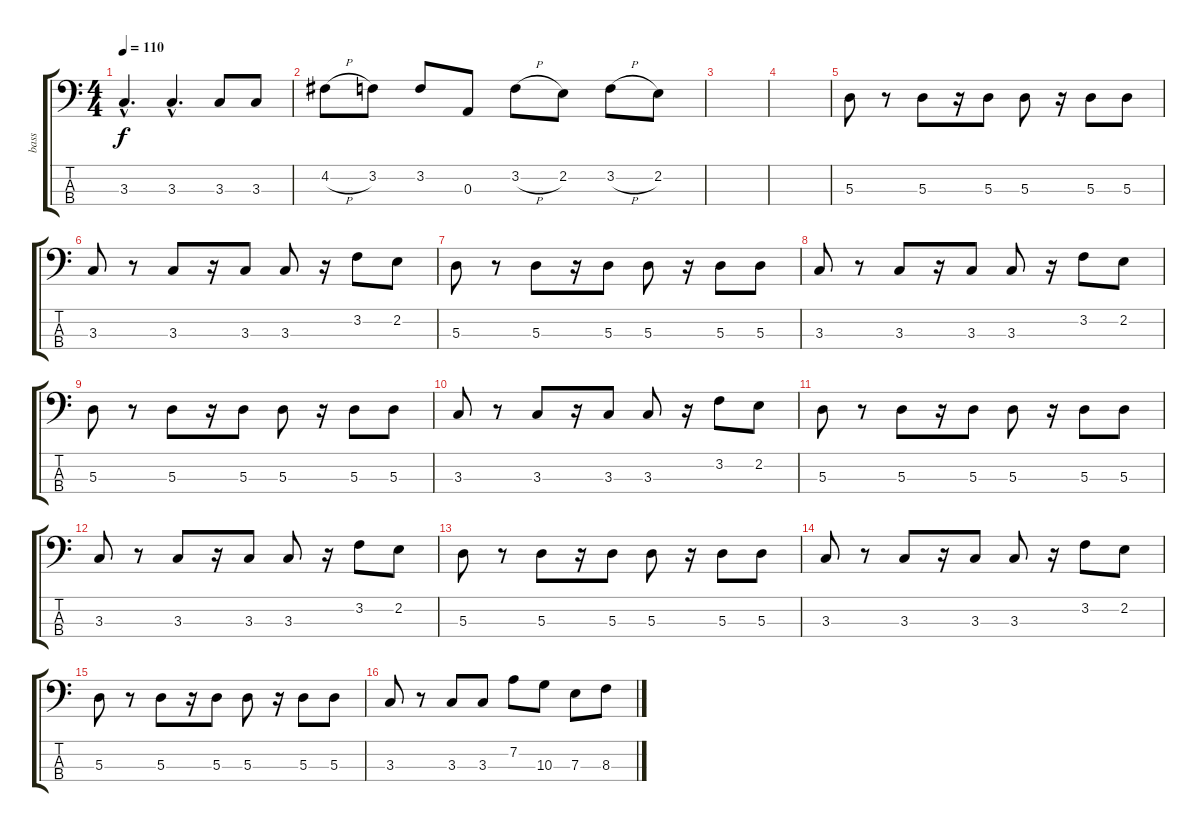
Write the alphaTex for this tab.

\track ("bass" "bass") {instrument electricbassfinger}
\staff {score tabs}
\tuning (G2 D2 A1 E1) {hide}
\ts (4 4)
\tempo 110
\clef f4
\ks c
3.3{hac}.4{d dy f} 3.3{hac}.4{d} 3.3.8 3.3.8 |
4.2{h}.8 3.2.8 3.2.8 0.3.8 3.2{h}.8 2.2.8 3.2{h}.8 2.2.8 |
|
|
5.3.8 r.8 5.3.8 r.16 5.3.8 5.3.8 r.16 5.3.8 5.3.8 |
3.3.8 r.8 3.3.8 r.16 3.3.8 3.3.8 r.16 3.2.8 2.2.8 |
5.3.8 r.8 5.3.8 r.16 5.3.8 5.3.8 r.16 5.3.8 5.3.8 |
3.3.8 r.8 3.3.8 r.16 3.3.8 3.3.8 r.16 3.2.8 2.2.8 |
5.3.8 r.8 5.3.8 r.16 5.3.8 5.3.8 r.16 5.3.8 5.3.8 |
3.3.8 r.8 3.3.8 r.16 3.3.8 3.3.8 r.16 3.2.8 2.2.8 |
5.3.8 r.8 5.3.8 r.16 5.3.8 5.3.8 r.16 5.3.8 5.3.8 |
3.3.8 r.8 3.3.8 r.16 3.3.8 3.3.8 r.16 3.2.8 2.2.8 |
5.3.8 r.8 5.3.8 r.16 5.3.8 5.3.8 r.16 5.3.8 5.3.8 |
3.3.8 r.8 3.3.8 r.16 3.3.8 3.3.8 r.16 3.2.8 2.2.8 |
5.3.8 r.8 5.3.8 r.16 5.3.8 5.3.8 r.16 5.3.8 5.3.8 |
3.3.8 r.8 3.3.8 3.3.8 7.2.8 10.3.8 7.3.8 8.3.8
